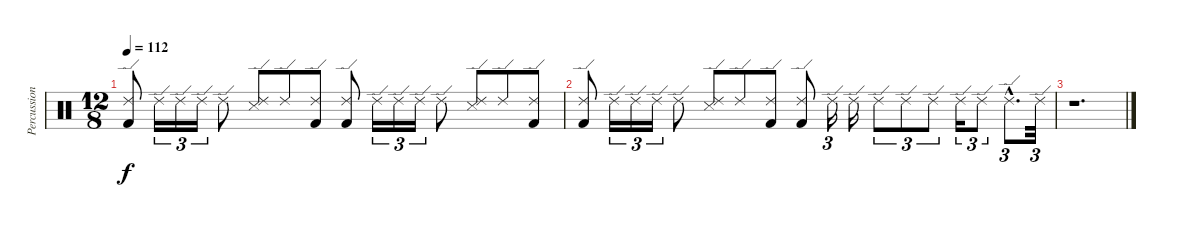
\track ("Percussion" "Percussion") {instrument percussion}
\staff {score}
\articulation defaults
\ts (12 8)
\tempo 112
\clef neutral
\ks c
("Ride (edge) 2" "Kick (hit) 2").8{dy f} "Ride (edge) 2".16{tu (3 2)} "Ride (edge) 2".16{tu (3 2)} "Ride (edge) 2".16{tu (3 2)} "Ride (edge) 2".8 ("Ride (edge) 2" "Snare (side stick) 3").8 "Ride (edge) 2".8 ("Ride (edge) 2" "Kick (hit) 2").8 ("Ride (edge) 2" "Kick (hit) 2").8 "Ride (edge) 2".16{tu (3 2)} "Ride (edge) 2".16{tu (3 2)} "Ride (edge) 2".16{tu (3 2)} "Ride (edge) 2".8 ("Ride (edge) 2" "Snare (side stick) 3").8 "Ride (edge) 2".8 ("Ride (edge) 2" "Kick (hit) 2").8 |
("Ride (edge) 2" "Kick (hit) 2").8 "Ride (edge) 2".16{tu (3 2)} "Ride (edge) 2".16{tu (3 2)} "Ride (edge) 2".16{tu (3 2)} "Ride (edge) 2".8 ("Ride (edge) 2" "Snare (side stick) 3").8 "Ride (edge) 2".8 ("Ride (edge) 2" "Kick (hit) 2").8 ("Ride (edge) 2" "Kick (hit) 2").8 "Ride (edge) 2".16{tu (3 2)} "Ride (edge) 2".16 "Ride (edge) 2".8{tu (3 2)} "Ride (edge) 2".8{tu (3 2)} "Ride (edge) 2".8{tu (3 2)} "Ride (edge) 2".16{tu (3 2)} "Ride (edge) 2".8{tu (3 2)} "Ride (edge) 2"{hac}.8{d tu (3 2)} "Ride (edge) 2".32{tu (3 2)} |
r.1{d}
